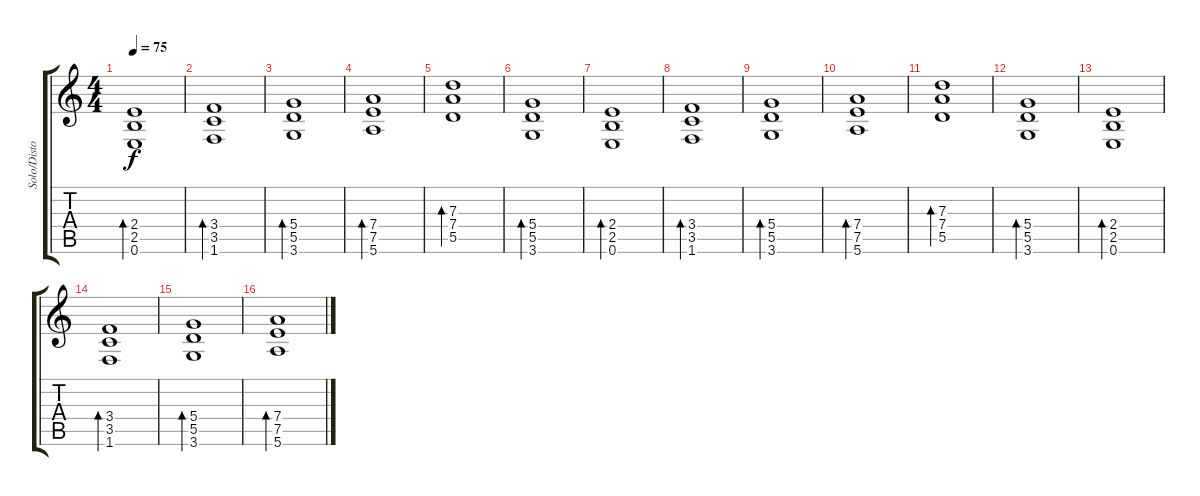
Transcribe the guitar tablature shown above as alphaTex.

\track ("Solo/Distorção" "Solo/Disto") {instrument distortionguitar}
\staff {score tabs}
\tuning (E4 B3 G3 D3 A2 E2) {hide}
\ts (4 4)
\tempo 75
\clef g2
\ks c
(2.4 2.5 0.6).1{bd 120 dy f} |
(3.4 3.5 1.6).1{bd 120} |
(5.4 5.5 3.6).1{bd 120} |
(7.4 7.5 5.6).1{bd 120} |
(7.3 7.4 5.5).1{bd 120} |
(5.4 5.5 3.6).1{bd 120} |
(2.4 2.5 0.6).1{bd 120} |
(3.4 3.5 1.6).1{bd 120} |
(5.4 5.5 3.6).1{bd 120} |
(7.4 7.5 5.6).1{bd 120} |
(7.3 7.4 5.5).1{bd 120} |
(5.4 5.5 3.6).1{bd 120} |
(2.4 2.5 0.6).1{bd 120} |
(3.4 3.5 1.6).1{bd 120} |
(5.4 5.5 3.6).1{bd 120} |
(7.4 7.5 5.6).1{bd 120}
